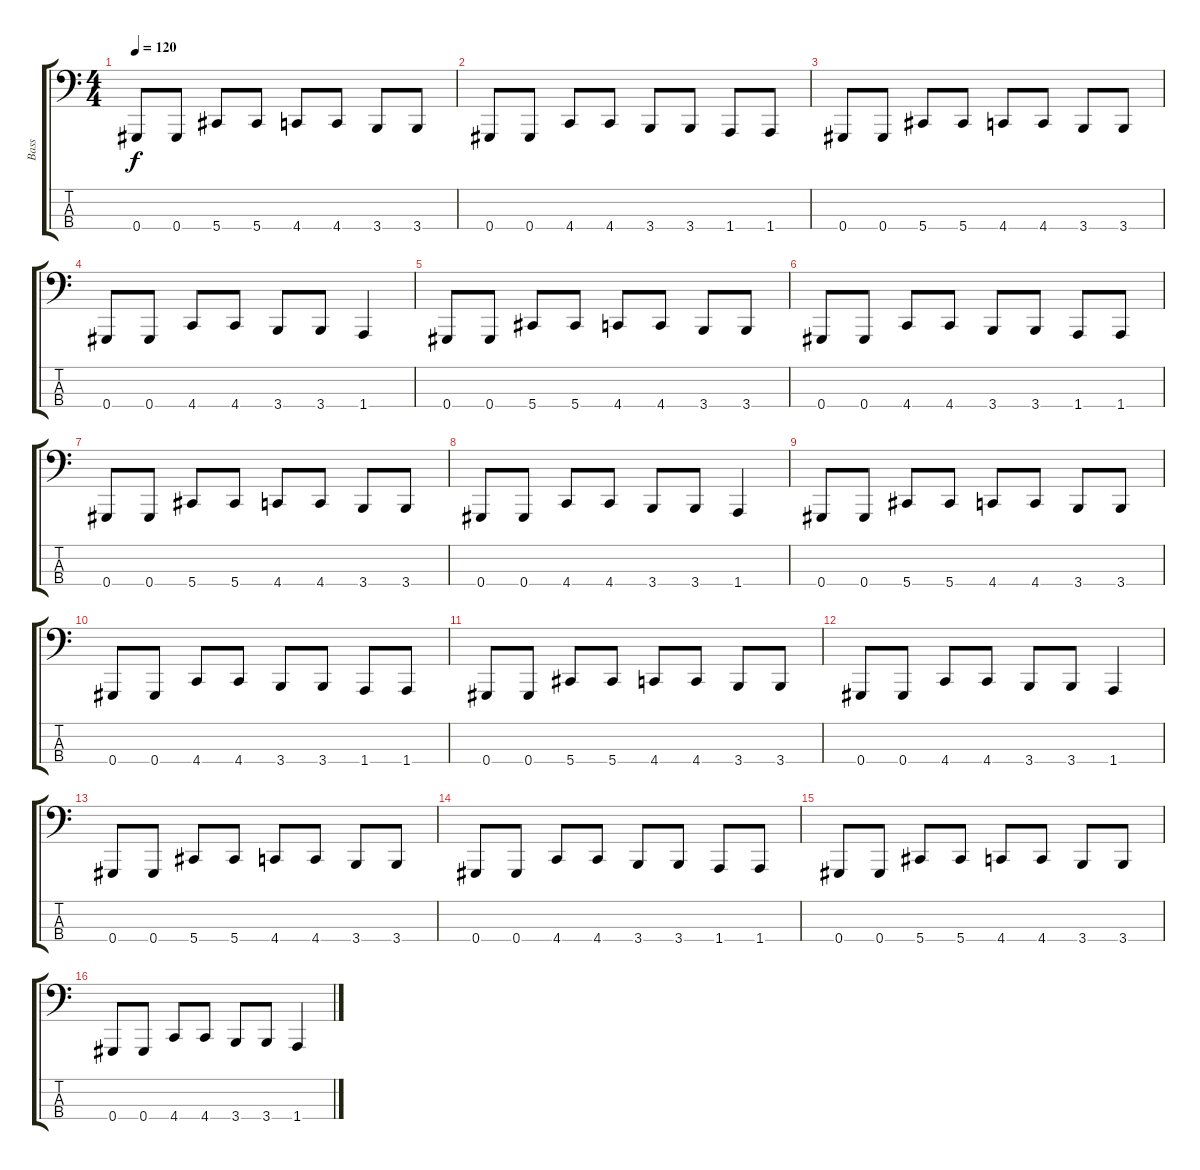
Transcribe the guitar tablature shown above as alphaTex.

\track ("Bass" "Bass") {instrument distortionguitar}
\staff {score tabs}
\tuning (B1 Gb1 Db1 Ab0) {hide}
\ts (4 4)
\tempo 120
\clef f4
\ks c
0.4.8{dy f instrument distortionguitar} 0.4.8 5.4.8 5.4.8 4.4.8 4.4.8 3.4.8 3.4.8 |
0.4.8 0.4.8 4.4.8 4.4.8 3.4.8 3.4.8 1.4.8 1.4.8 |
0.4.8 0.4.8 5.4.8 5.4.8 4.4.8 4.4.8 3.4.8 3.4.8 |
0.4.8 0.4.8 4.4.8 4.4.8 3.4.8 3.4.8 1.4.4 |
0.4.8 0.4.8 5.4.8 5.4.8 4.4.8 4.4.8 3.4.8 3.4.8 |
0.4.8 0.4.8 4.4.8 4.4.8 3.4.8 3.4.8 1.4.8 1.4.8 |
0.4.8 0.4.8 5.4.8 5.4.8 4.4.8 4.4.8 3.4.8 3.4.8 |
0.4.8 0.4.8 4.4.8 4.4.8 3.4.8 3.4.8 1.4.4 |
0.4.8 0.4.8 5.4.8 5.4.8 4.4.8 4.4.8 3.4.8 3.4.8 |
0.4.8 0.4.8 4.4.8 4.4.8 3.4.8 3.4.8 1.4.8 1.4.8 |
0.4.8 0.4.8 5.4.8 5.4.8 4.4.8 4.4.8 3.4.8 3.4.8 |
0.4.8 0.4.8 4.4.8 4.4.8 3.4.8 3.4.8 1.4.4 |
0.4.8 0.4.8 5.4.8 5.4.8 4.4.8 4.4.8 3.4.8 3.4.8 |
0.4.8 0.4.8 4.4.8 4.4.8 3.4.8 3.4.8 1.4.8 1.4.8 |
0.4.8 0.4.8 5.4.8 5.4.8 4.4.8 4.4.8 3.4.8 3.4.8 |
0.4.8 0.4.8 4.4.8 4.4.8 3.4.8 3.4.8 1.4.4
